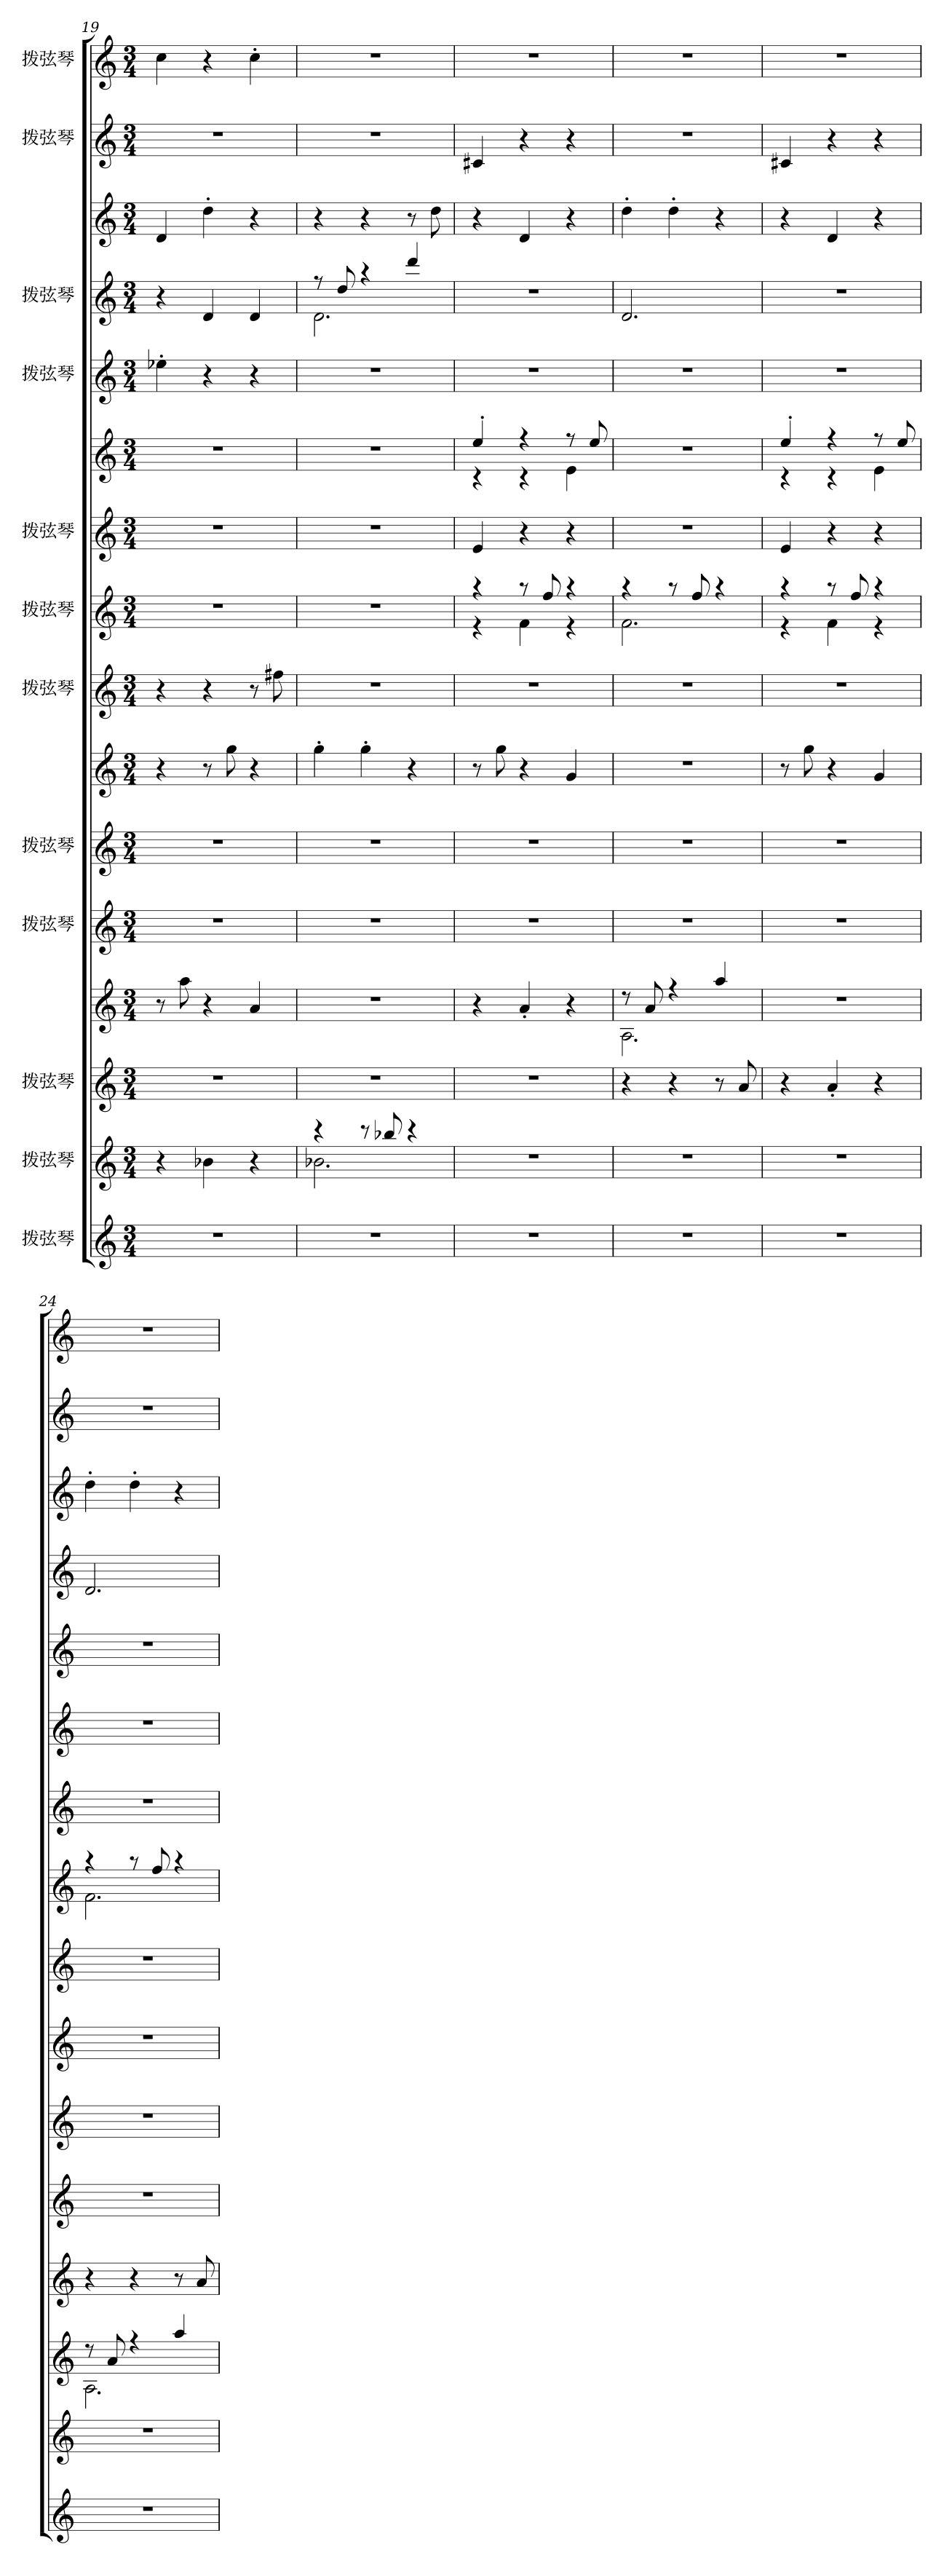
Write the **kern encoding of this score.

**kern	**kern	**kern	**kern	**kern	**kern	**kern	**kern	**kern	**kern	**kern	**kern	**kern	**kern	**kern	**kern
*part12	*part11	*part10	*part10	*part9	*part8	*part8	*part7	*part6	*part5	*part5	*part4	*part3	*part3	*part2	*part1
*staff16	*staff15	*staff14	*staff13	*staff12	*staff11	*staff10	*staff9	*staff8	*staff7	*staff6	*staff5	*staff4	*staff3	*staff2	*staff1
*I"拨弦琴	*I"拨弦琴	*I"拨弦琴	*	*I"拨弦琴	*I"拨弦琴	*	*I"拨弦琴	*I"拨弦琴	*I"拨弦琴	*	*I"拨弦琴	*I"拨弦琴	*	*I"拨弦琴	*I"拨弦琴
*clefG2	*clefG2	*clefG2	*clefG2	*clefG2	*clefG2	*clefG2	*clefG2	*clefG2	*clefG2	*clefG2	*clefG2	*clefG2	*clefG2	*clefG2	*clefG2
*k[]	*k[]	*k[]	*k[]	*k[]	*k[]	*k[]	*k[]	*k[]	*k[]	*k[]	*k[]	*k[]	*k[]	*k[]	*k[]
*M3/4	*M3/4	*M3/4	*M3/4	*M3/4	*M3/4	*M3/4	*M3/4	*M3/4	*M3/4	*M3/4	*M3/4	*M3/4	*M3/4	*M3/4	*M3/4
=19	=19	=19	=19	=19	=19	=19	=19	=19	=19	=19	=19	=19	=19	=19	=19
2.r	4r	2.r	8r	2.r	2.r	4r	4r	2.r	2.r	2.r	4ee-X'\	4r	4d/	2.r	4cc\
.	.	.	8aa\	.	.	.	.	.	.	.	.	.	.	.	.
.	4b-X\	.	4r	.	.	8r	4r	.	.	.	4r	4d/	4dd'\	.	4r
.	.	.	.	.	.	8gg\	.	.	.	.	.	.	.	.	.
.	4r	.	4a/	.	.	4r	8r	.	.	.	4r	4d/	4r	.	4cc'\
.	.	.	.	.	.	.	8ff#X\	.	.	.	.	.	.	.	.
=20	=20	=20	=20	=20	=20	=20	=20	=20	=20	=20	=20	=20	=20	=20	=20
*	*^	*	*	*	*	*	*	*	*	*	*	*^	*	*	*
2.r	4r	2.b-X\	2.r	2.r	2.r	2.r	4gg'\	2.r	2.r	2.r	2.r	2.r	8r	2.d\	4r	2.r	2.r
.	.	.	.	.	.	.	.	.	.	.	.	.	8dd/	.	.	.	.
.	8r	.	.	.	.	.	4gg'\	.	.	.	.	.	4r	.	4r	.	.
.	8bb-X/	.	.	.	.	.	.	.	.	.	.	.	.	.	.	.	.
.	4r	.	.	.	.	.	4r	.	.	.	.	.	4ddd/	.	8r	.	.
.	.	.	.	.	.	.	.	.	.	.	.	.	.	.	8dd\	.	.
*	*v	*v	*	*	*	*	*	*	*	*	*	*	*v	*v	*	*	*
!!LO:PB:g=z
=21	=21	=21	=21	=21	=21	=21	=21	=21	=21	=21	=21	=21	=21	=21	=21
*	*	*	*	*	*	*	*	*^	*	*^	*	*	*	*	*
2.r	2.r	2.r	4r	2.r	2.r	8r	2.r	4r	4r	4e/	4ee'/	4r	2.r	2.r	4r	4c#X/	2.r
.	.	.	.	.	.	8gg\	.	.	.	.	.	.	.	.	.	.	.
.	.	.	4a'/	.	.	4r	.	8r	4f\	4r	4r	4r	.	.	4d/	4r	.
.	.	.	.	.	.	.	.	8ff/	.	.	.	.	.	.	.	.	.
.	.	.	4r	.	.	4g/	.	4r	4r	4r	8r	4e\	.	.	4r	4r	.
.	.	.	.	.	.	.	.	.	.	.	8ee/	.	.	.	.	.	.
*	*	*	*	*	*	*	*	*	*	*	*v	*v	*	*	*	*	*
=22	=22	=22	=22	=22	=22	=22	=22	=22	=22	=22	=22	=22	=22	=22	=22	=22
*	*	*	*^	*	*	*	*	*	*	*	*	*	*	*	*	*
2.r	2.r	4r	8r	2.A\	2.r	2.r	2.r	2.r	4r	2.f\	2.r	2.r	2.r	2.d/	4dd'\	2.r	2.r
.	.	.	8a/	.	.	.	.	.	.	.	.	.	.	.	.	.	.
.	.	4r	4r	.	.	.	.	.	8r	.	.	.	.	.	4dd'\	.	.
.	.	.	.	.	.	.	.	.	8ff/	.	.	.	.	.	.	.	.
.	.	8r	4aa/	.	.	.	.	.	4r	.	.	.	.	.	4r	.	.
.	.	8a/	.	.	.	.	.	.	.	.	.	.	.	.	.	.	.
*	*	*	*v	*v	*	*	*	*	*	*	*	*	*	*	*	*	*
=23	=23	=23	=23	=23	=23	=23	=23	=23	=23	=23	=23	=23	=23	=23	=23	=23
*	*	*	*	*	*	*	*	*	*	*	*^	*	*	*	*	*
2.r	2.r	4r	2.r	2.r	2.r	8r	2.r	4r	4r	4e/	4ee'/	4r	2.r	2.r	4r	4c#X/	2.r
.	.	.	.	.	.	8gg\	.	.	.	.	.	.	.	.	.	.	.
.	.	4a'/	.	.	.	4r	.	8r	4f\	4r	4r	4r	.	.	4d/	4r	.
.	.	.	.	.	.	.	.	8ff/	.	.	.	.	.	.	.	.	.
.	.	4r	.	.	.	4g/	.	4r	4r	4r	8r	4e\	.	.	4r	4r	.
.	.	.	.	.	.	.	.	.	.	.	8ee/	.	.	.	.	.	.
*	*	*	*	*	*	*	*	*	*	*	*v	*v	*	*	*	*	*
=24	=24	=24	=24	=24	=24	=24	=24	=24	=24	=24	=24	=24	=24	=24	=24	=24
*	*	*^	*	*	*	*	*	*	*	*	*	*	*	*	*	*
2.r	2.r	8r	2.A\	4r	2.r	2.r	2.r	2.r	4r	2.f\	2.r	2.r	2.r	2.d/	4dd'\	2.r	2.r
.	.	8a/	.	.	.	.	.	.	.	.	.	.	.	.	.	.	.
.	.	4r	.	4r	.	.	.	.	8r	.	.	.	.	.	4dd'\	.	.
.	.	.	.	.	.	.	.	.	8ff/	.	.	.	.	.	.	.	.
.	.	4aa/	.	8r	.	.	.	.	4r	.	.	.	.	.	4r	.	.
.	.	.	.	8a/	.	.	.	.	.	.	.	.	.	.	.	.	.
*	*	*v	*v	*	*	*	*	*	*v	*v	*	*	*	*	*	*	*
=	=	=	=	=	=	=	=	=	=	=	=	=	=	=	=
*-	*-	*-	*-	*-	*-	*-	*-	*-	*-	*-	*-	*-	*-	*-	*-
